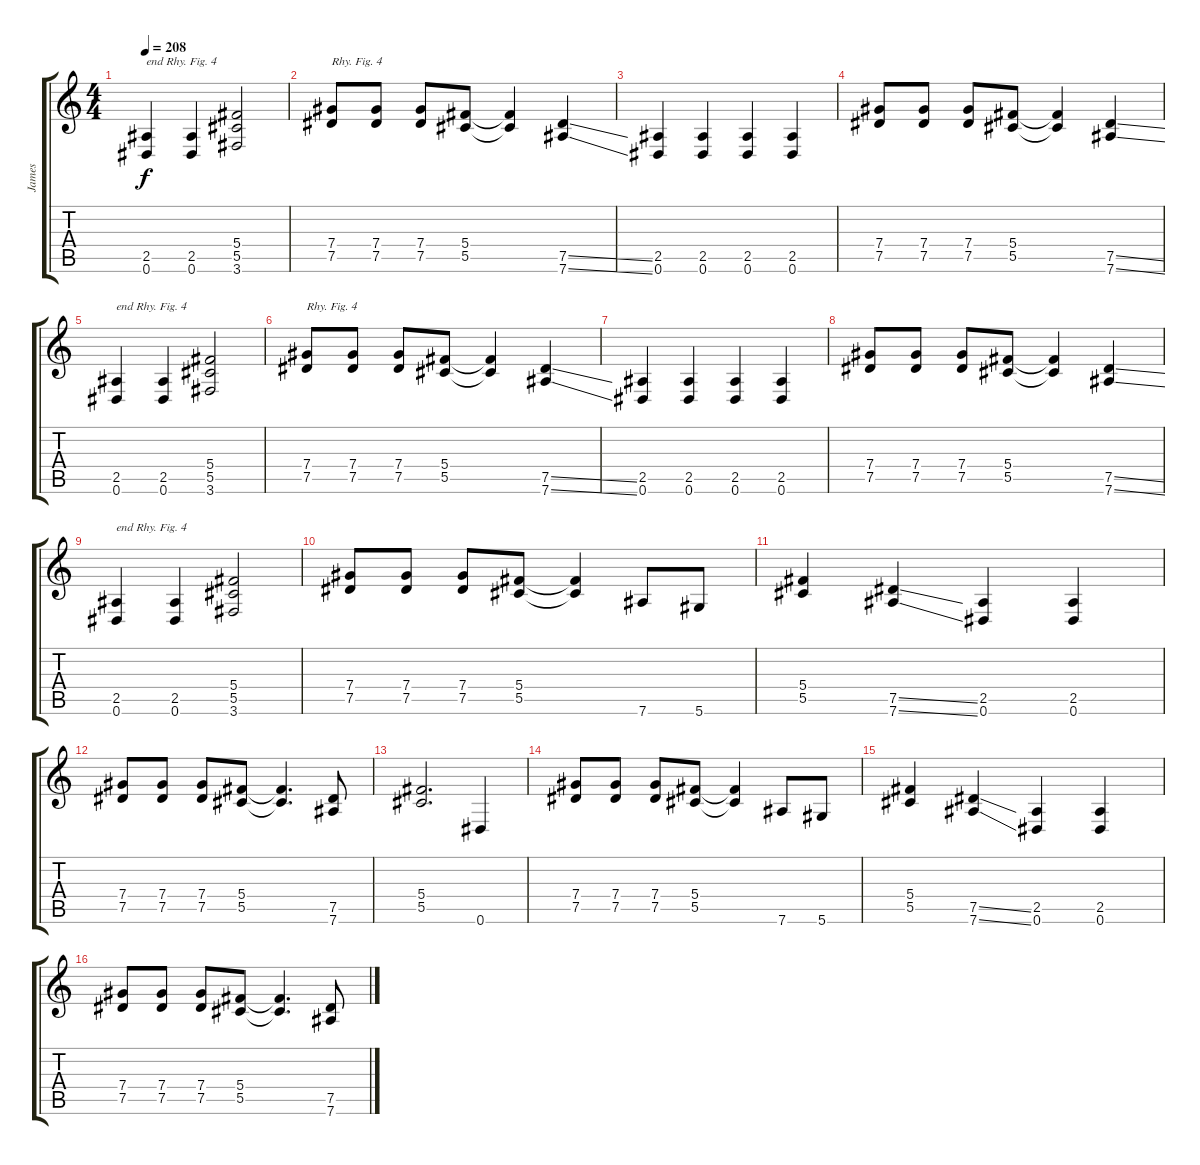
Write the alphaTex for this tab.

\track ("James" "James") {instrument distortionguitar}
\staff {score tabs}
\tuning (Eb4 Bb3 Gb3 Db3 Ab2 Eb2) {hide}
\ts (4 4)
\tempo 208
\clef g2
\ks c
(2.5 0.6).4{txt "end Rhy. Fig. 4" dy f} (2.5 0.6).4 (5.4 5.5 3.6).2 |
(7.4 7.5).8{txt "Rhy. Fig. 4"} (7.4 7.5).8 (7.4 7.5).8 (5.4 5.5).8 (5.4{t} 5.5{t}).4 (7.5{ss} 7.6{ss}).4 |
(2.5 0.6).4 (2.5 0.6).4 (2.5 0.6).4 (2.5 0.6).4 |
(7.4 7.5).8 (7.4 7.5).8 (7.4 7.5).8 (5.4 5.5).8 (5.4{t} 5.5{t}).4 (7.5{ss} 7.6{ss}).4 |
(2.5 0.6).4{txt "end Rhy. Fig. 4"} (2.5 0.6).4 (5.4 5.5 3.6).2 |
(7.4 7.5).8{txt "Rhy. Fig. 4"} (7.4 7.5).8 (7.4 7.5).8 (5.4 5.5).8 (5.4{t} 5.5{t}).4 (7.5{ss} 7.6{ss}).4 |
(2.5 0.6).4 (2.5 0.6).4 (2.5 0.6).4 (2.5 0.6).4 |
(7.4 7.5).8 (7.4 7.5).8 (7.4 7.5).8 (5.4 5.5).8 (5.4{t} 5.5{t}).4 (7.5{ss} 7.6{ss}).4 |
(2.5 0.6).4{txt "end Rhy. Fig. 4"} (2.5 0.6).4 (5.4 5.5 3.6).2 |
(7.4 7.5).8 (7.4 7.5).8 (7.4 7.5).8 (5.4 5.5).8 (5.4{t} 5.5{t}).4 7.6.8 5.6.8 |
(5.4 5.5).4 (7.5{ss} 7.6{ss}).4 (2.5 0.6).4 (2.5 0.6).4 |
(7.4 7.5).8 (7.4 7.5).8 (7.4 7.5).8 (5.4 5.5).8 (5.4{t} 5.5{t}).4{d} (7.5 7.6).8 |
(5.4 5.5).2{d} 0.6.4 |
(7.4 7.5).8 (7.4 7.5).8 (7.4 7.5).8 (5.4 5.5).8 (5.4{t} 5.5{t}).4 7.6.8 5.6.8 |
(5.4 5.5).4 (7.5{ss} 7.6{ss}).4 (2.5 0.6).4 (2.5 0.6).4 |
(7.4 7.5).8 (7.4 7.5).8 (7.4 7.5).8 (5.4 5.5).8 (5.4{t} 5.5{t}).4{d} (7.5 7.6).8
